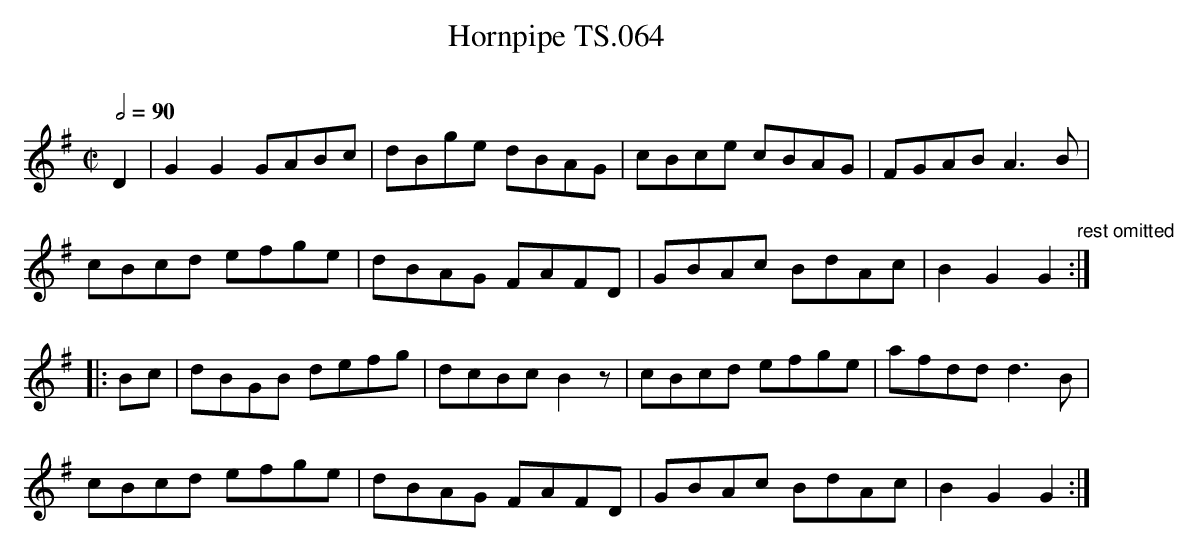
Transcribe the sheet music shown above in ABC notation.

X:1
T:Hornpipe TS.064
M:C|
L:1/8
Q:1/2=90
O:
K:G
D2|G2G2GABc|dBge dBAG|cBce cBAG|FGABA3B|
cBcd efge|dBAG FAFD|GBAc BdAc|B2G2G2"rest omitted":|
|:Bc|dBGB defg|dcBcB2z|cBcd efge|afddd3B|
cBcd efge|dBAG FAFD|GBAc BdAc|B2G2G2:|]
